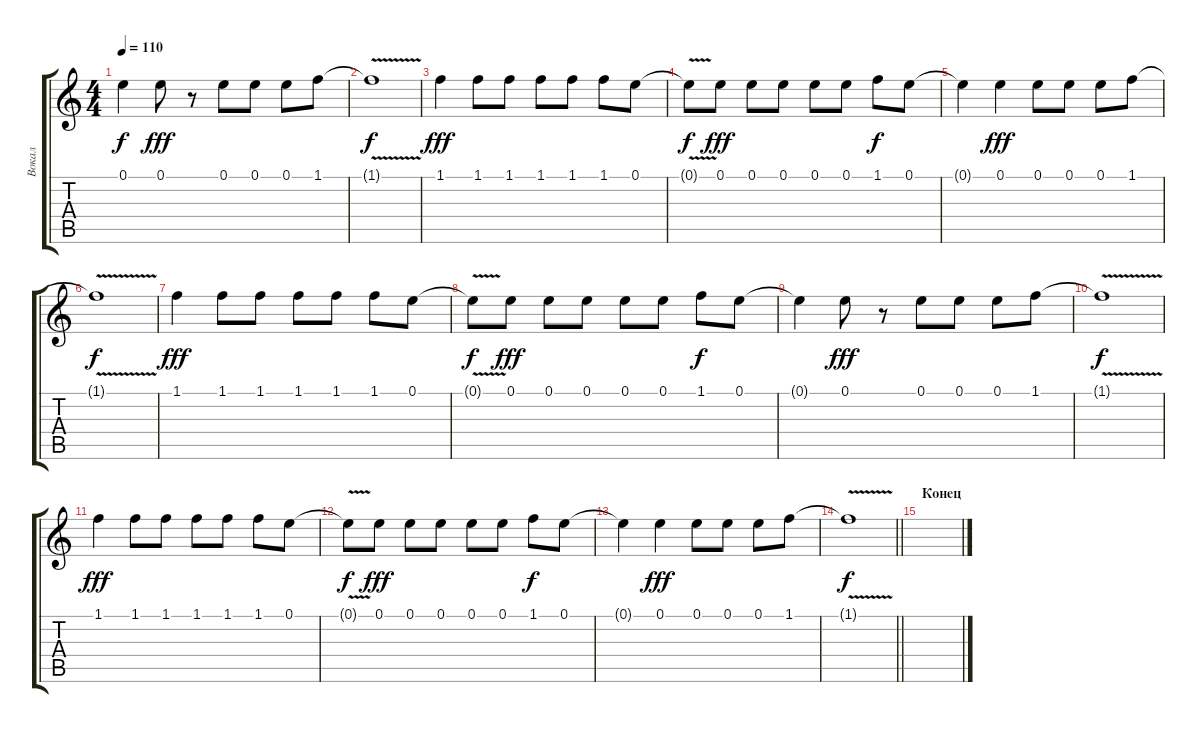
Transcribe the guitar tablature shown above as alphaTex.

\track ("Вокал" "Вокал") {instrument electricguitarmuted}
\staff {score tabs}
\tuning (E4 B3 G3 D3 A2 E2) {hide}
\ts (4 4)
\tempo 110
\clef g2
\ks c
0.1{t}.4{dy f} 0.1.8{dy fff} r.8 0.1.8 0.1.8 0.1.8 1.1.8 |
1.1{v t}.1{dy f} |
1.1.4{dy fff} 1.1.8 1.1.8 1.1.8 1.1.8 1.1.8 0.1.8 |
0.1{v t}.8{dy f} 0.1.8{dy fff} 0.1.8 0.1.8 0.1.8 0.1.8 1.1.8{dy f} 0.1.8 |
0.1{t}.4 0.1.4{dy fff} 0.1.8 0.1.8 0.1.8 1.1.8 |
1.1{v t}.1{dy f} |
1.1.4{dy fff} 1.1.8 1.1.8 1.1.8 1.1.8 1.1.8 0.1.8 |
0.1{v t}.8{dy f} 0.1.8{dy fff} 0.1.8 0.1.8 0.1.8 0.1.8 1.1.8{dy f} 0.1.8 |
0.1{t}.4 0.1.8{dy fff} r.8 0.1.8 0.1.8 0.1.8 1.1.8 |
1.1{v t}.1{dy f} |
1.1.4{dy fff} 1.1.8 1.1.8 1.1.8 1.1.8 1.1.8 0.1.8 |
0.1{v t}.8{dy f} 0.1.8{dy fff} 0.1.8 0.1.8 0.1.8 0.1.8 1.1.8{dy f} 0.1.8 |
0.1{t}.4 0.1.4{dy fff} 0.1.8 0.1.8 0.1.8 1.1.8 |
\barLineRight lightlight
1.1{v t}.1{dy f} |
\section ("" "Конец")
